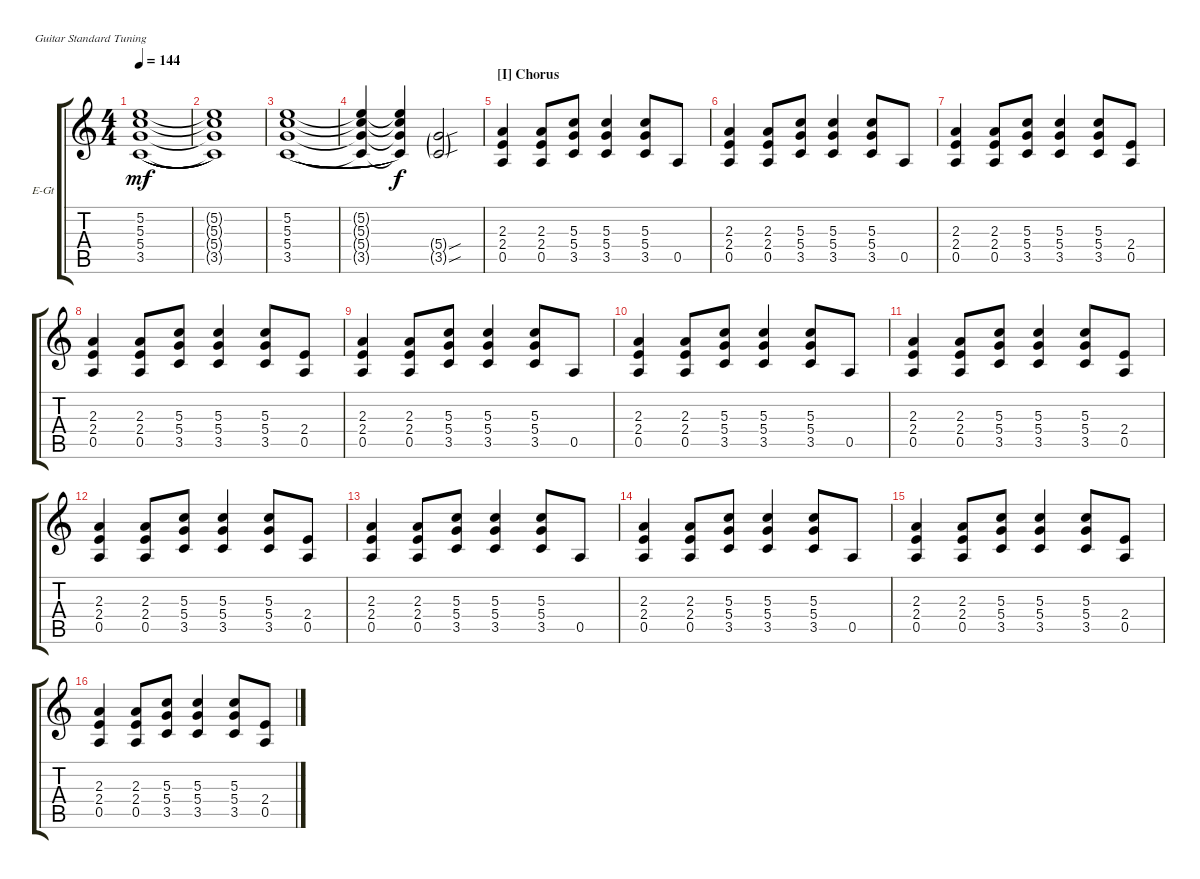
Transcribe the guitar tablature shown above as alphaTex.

\defaultSystemsLayout 4
\bracketExtendMode groupsimilarinstruments
\firstSystemTrackNameOrientation horizontal
\otherSystemsTrackNameOrientation horizontal
\track ("Electric Guitar" "E-Gt") {instrument distortionguitar}
\staff {score tabs}
\tuning (E4 B3 G3 D3 A2 E2)
\ts (4 4)
\tempo 144
\clef g2
\scale
1.03909
\ks c
(3.5 5.4 5.3 5.2).1{dy mf legatoorigin} |
\scale
0.960908 (3.5{t} 5.4{t} 5.3{t} 5.2{t}).1 |
\scale
1.03909 (3.5 5.4 5.3 5.2).1{legatoorigin} |
\scale
0.960908 (3.5{t} 5.4{t} 5.3{t} 5.2{t}).4{legatoorigin} (5.4{t} 5.3{t} 5.2{t} 3.5{t}).4{dy f} (3.5{sou g} 5.4{sou g}).2 |
\section ("I" "Chorus")
\scale
1.03909 (0.5 2.4 2.3).4 (0.5 2.4 2.3).8 (3.5 5.4 5.3).8 (3.5 5.4 5.3).4 (3.5 5.4 5.3).8 0.5.8 |
\scale
0.960908 (0.5 2.4 2.3).4 (0.5 2.4 2.3).8 (3.5 5.4 5.3).8 (3.5 5.4 5.3).4 (3.5 5.4 5.3).8 0.5.8 |
\scale
1.03909 (0.5 2.4 2.3).4 (0.5 2.4 2.3).8 (3.5 5.4 5.3).8 (3.5 5.4 5.3).4 (3.5 5.4 5.3).8 (0.5 2.4).8 |
\scale
0.960908 (0.5 2.4 2.3).4 (0.5 2.4 2.3).8 (3.5 5.4 5.3).8 (3.5 5.4 5.3).4 (3.5 5.4 5.3).8 (0.5 2.4).8 |
\scale
1.03909 (0.5 2.4 2.3).4 (0.5 2.4 2.3).8 (3.5 5.4 5.3).8 (3.5 5.4 5.3).4 (3.5 5.4 5.3).8 0.5.8 |
\scale
0.960908 (0.5 2.4 2.3).4 (0.5 2.4 2.3).8 (3.5 5.4 5.3).8 (3.5 5.4 5.3).4 (3.5 5.4 5.3).8 0.5.8 |
\scale
1.03909 (0.5 2.4 2.3).4 (0.5 2.4 2.3).8 (3.5 5.4 5.3).8 (3.5 5.4 5.3).4 (3.5 5.4 5.3).8 (0.5 2.4).8 |
\scale
0.960908 (0.5 2.4 2.3).4 (0.5 2.4 2.3).8 (3.5 5.4 5.3).8 (3.5 5.4 5.3).4 (3.5 5.4 5.3).8 (0.5 2.4).8 |
\scale
1.03909 (0.5 2.4 2.3).4 (0.5 2.4 2.3).8 (3.5 5.4 5.3).8 (3.5 5.4 5.3).4 (3.5 5.4 5.3).8 0.5.8 |
\scale
0.960908 (0.5 2.4 2.3).4 (0.5 2.4 2.3).8 (3.5 5.4 5.3).8 (3.5 5.4 5.3).4 (3.5 5.4 5.3).8 0.5.8 |
\scale
1.03909 (0.5 2.4 2.3).4 (0.5 2.4 2.3).8 (3.5 5.4 5.3).8 (3.5 5.4 5.3).4 (3.5 5.4 5.3).8 (0.5 2.4).8 |
\scale
0.960908 (0.5 2.4 2.3).4 (0.5 2.4 2.3).8 (3.5 5.4 5.3).8 (3.5 5.4 5.3).4 (3.5 5.4 5.3).8 (0.5 2.4).8
